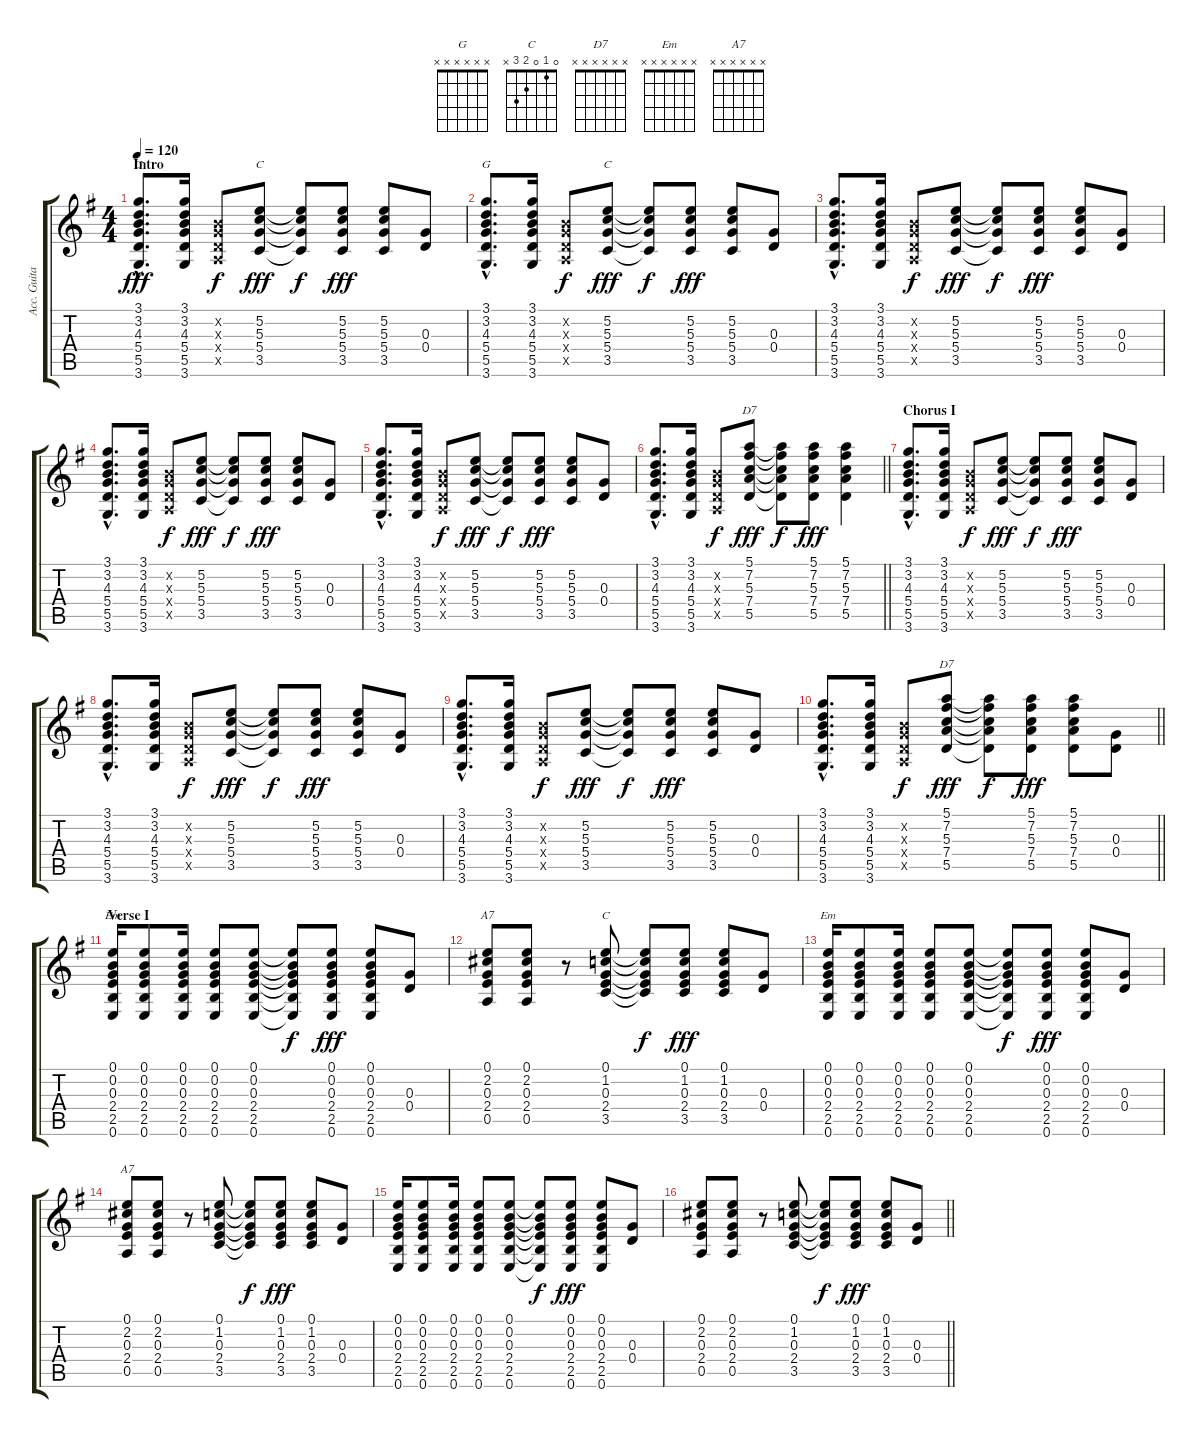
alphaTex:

\track ("Acc. Guitar 2" "Acc. Guita") {instrument acousticguitarnylon}
\staff {score tabs}
\tuning (E4 B3 G3 D3 A2 E2) {hide}
\chord ("G" 3 3 4 5 5 3) {barre 3}
\chord ("C" x 5 5 5 3 x) {barre 5}
\chord ("G" x x x x x x)
\chord ("C" x x x x x x)
\chord ("D7" 5 7 5 7 5 x) {firstfret 5 barre 5}
\chord ("D7" x x x x x x)
\chord ("Em" 0 0 0 2 2 0)
\chord ("A7" 0 2 0 2 0 x)
\chord ("C" 0 1 0 2 3 x)
\chord ("Em" x x x x x x)
\chord ("A7" x x x x x x)
\ts (4 4)
\section ("" "Intro")
\tempo 120
\clef g2
\ks g
(3.1{hac} 3.2{hac} 4.3{hac} 5.4{hac} 5.5{hac} 3.6{hac}).8{d ch "G" dy fff instrument acousticguitarnylon} (3.1 3.2 4.3 5.4 5.5 3.6).16 (0.2{x} 0.3{x} 0.4{x} 0.5{x}).8{dy f} (5.2 5.3 5.4 3.5).8{ch "C" dy fff} (5.2{t} 5.3{t} 5.4{t} 3.5{t}).8{dy f} (5.2 5.3 5.4 3.5).8{dy fff} (5.2 5.3 5.4 3.5).8 (0.3 0.4).8 |
(3.1{hac} 3.2{hac} 4.3{hac} 5.4{hac} 5.5{hac} 3.6{hac}).8{d ch "G"} (3.1 3.2 4.3 5.4 5.5 3.6).16 (0.2{x} 0.3{x} 0.4{x} 0.5{x}).8{dy f} (5.2 5.3 5.4 3.5).8{ch "C" dy fff} (5.2{t} 5.3{t} 5.4{t} 3.5{t}).8{dy f} (5.2 5.3 5.4 3.5).8{dy fff} (5.2 5.3 5.4 3.5).8 (0.3 0.4).8 |
(3.1{hac} 3.2{hac} 4.3{hac} 5.4{hac} 5.5{hac} 3.6{hac}).8{d} (3.1 3.2 4.3 5.4 5.5 3.6).16 (0.2{x} 0.3{x} 0.4{x} 0.5{x}).8{dy f} (5.2 5.3 5.4 3.5).8{dy fff} (5.2{t} 5.3{t} 5.4{t} 3.5{t}).8{dy f} (5.2 5.3 5.4 3.5).8{dy fff} (5.2 5.3 5.4 3.5).8 (0.3 0.4).8 |
(3.1{hac} 3.2{hac} 4.3{hac} 5.4{hac} 5.5{hac} 3.6{hac}).8{d} (3.1 3.2 4.3 5.4 5.5 3.6).16 (0.2{x} 0.3{x} 0.4{x} 0.5{x}).8{dy f} (5.2 5.3 5.4 3.5).8{dy fff} (5.2{t} 5.3{t} 5.4{t} 3.5{t}).8{dy f} (5.2 5.3 5.4 3.5).8{dy fff} (5.2 5.3 5.4 3.5).8 (0.3 0.4).8 |
(3.1{hac} 3.2{hac} 4.3{hac} 5.4{hac} 5.5{hac} 3.6{hac}).8{d} (3.1 3.2 4.3 5.4 5.5 3.6).16 (0.2{x} 0.3{x} 0.4{x} 0.5{x}).8{dy f} (5.2 5.3 5.4 3.5).8{dy fff} (5.2{t} 5.3{t} 5.4{t} 3.5{t}).8{dy f} (5.2 5.3 5.4 3.5).8{dy fff} (5.2 5.3 5.4 3.5).8 (0.3 0.4).8 |
\barLineRight lightlight
(3.1{hac} 3.2{hac} 4.3{hac} 5.4{hac} 5.5{hac} 3.6{hac}).8{d} (3.1 3.2 4.3 5.4 5.5 3.6).16 (0.2{x} 0.3{x} 0.4{x} 0.5{x}).8{dy f} (5.1 7.2 5.3 7.4 5.5).8{ch "D7" dy fff} (5.1{t} 7.2{t} 5.3{t} 7.4{t} 5.5{t}).8{dy f} (5.1 7.2 5.3 7.4 5.5).8{dy fff} (5.1 7.2 5.3 7.4 5.5).4 |
\section ("" "Chorus I")
(3.1{hac} 3.2{hac} 4.3{hac} 5.4{hac} 5.5{hac} 3.6{hac}).8{d} (3.1 3.2 4.3 5.4 5.5 3.6).16 (0.2{x} 0.3{x} 0.4{x} 0.5{x}).8{dy f} (5.2 5.3 5.4 3.5).8{dy fff} (5.2{t} 5.3{t} 5.4{t} 3.5{t}).8{dy f} (5.2 5.3 5.4 3.5).8{dy fff} (5.2 5.3 5.4 3.5).8 (0.3 0.4).8 |
(3.1{hac} 3.2{hac} 4.3{hac} 5.4{hac} 5.5{hac} 3.6{hac}).8{d} (3.1 3.2 4.3 5.4 5.5 3.6).16 (0.2{x} 0.3{x} 0.4{x} 0.5{x}).8{dy f} (5.2 5.3 5.4 3.5).8{dy fff} (5.2{t} 5.3{t} 5.4{t} 3.5{t}).8{dy f} (5.2 5.3 5.4 3.5).8{dy fff} (5.2 5.3 5.4 3.5).8 (0.3 0.4).8 |
(3.1{hac} 3.2{hac} 4.3{hac} 5.4{hac} 5.5{hac} 3.6{hac}).8{d} (3.1 3.2 4.3 5.4 5.5 3.6).16 (0.2{x} 0.3{x} 0.4{x} 0.5{x}).8{dy f} (5.2 5.3 5.4 3.5).8{dy fff} (5.2{t} 5.3{t} 5.4{t} 3.5{t}).8{dy f} (5.2 5.3 5.4 3.5).8{dy fff} (5.2 5.3 5.4 3.5).8 (0.3 0.4).8 |
\barLineRight lightlight
(3.1{hac} 3.2{hac} 4.3{hac} 5.4{hac} 5.5{hac} 3.6{hac}).8{d} (3.1 3.2 4.3 5.4 5.5 3.6).16 (0.2{x} 0.3{x} 0.4{x} 0.5{x}).8{dy f} (5.1 7.2 5.3 7.4 5.5).8{ch "D7" dy fff} (5.1{t} 7.2{t} 5.3{t} 7.4{t} 5.5{t}).8{dy f} (5.1 7.2 5.3 7.4 5.5).8{dy fff} (5.1 7.2 5.3 7.4 5.5).8 (0.3 0.4).8 |
\section ("" "Verse I")
(0.1 0.2 0.3 2.4 2.5 0.6).16{ch "Em"} (0.1 0.2 0.3 2.4 2.5 0.6).8 (0.1 0.2 0.3 2.4 2.5 0.6).16 (0.1 0.2 0.3 2.4 2.5 0.6).8 (0.1 0.2 0.3 2.4 2.5 0.6).8 (0.1{t} 0.2{t} 0.3{t} 2.4{t} 2.5{t} 0.6{t}).8{dy f} (0.1 0.2 0.3 2.4 2.5 0.6).8{dy fff} (0.1 0.2 0.3 2.4 2.5 0.6).8 (0.3 0.4).8 |
(0.1 2.2 0.3 2.4 0.5).8{ch "A7"} (0.1 2.2 0.3 2.4 0.5).8 r.8 (0.1 1.2 0.3 2.4 3.5).8{ch "C"} (0.1{t} 1.2{t} 0.3{t} 2.4{t} 3.5{t}).8{dy f} (0.1 1.2 0.3 2.4 3.5).8{dy fff} (0.1 1.2 0.3 2.4 3.5).8 (0.3 0.4).8 |
(0.1 0.2 0.3 2.4 2.5 0.6).16{ch "Em"} (0.1 0.2 0.3 2.4 2.5 0.6).8 (0.1 0.2 0.3 2.4 2.5 0.6).16 (0.1 0.2 0.3 2.4 2.5 0.6).8 (0.1 0.2 0.3 2.4 2.5 0.6).8 (0.1{t} 0.2{t} 0.3{t} 2.4{t} 2.5{t} 0.6{t}).8{dy f} (0.1 0.2 0.3 2.4 2.5 0.6).8{dy fff} (0.1 0.2 0.3 2.4 2.5 0.6).8 (0.3 0.4).8 |
(0.1 2.2 0.3 2.4 0.5).8{ch "A7"} (0.1 2.2 0.3 2.4 0.5).8 r.8 (0.1 1.2 0.3 2.4 3.5).8 (0.1{t} 1.2{t} 0.3{t} 2.4{t} 3.5{t}).8{dy f} (0.1 1.2 0.3 2.4 3.5).8{dy fff} (0.1 1.2 0.3 2.4 3.5).8 (0.3 0.4).8 |
(0.1 0.2 0.3 2.4 2.5 0.6).16 (0.1 0.2 0.3 2.4 2.5 0.6).8 (0.1 0.2 0.3 2.4 2.5 0.6).16 (0.1 0.2 0.3 2.4 2.5 0.6).8 (0.1 0.2 0.3 2.4 2.5 0.6).8 (0.1{t} 0.2{t} 0.3{t} 2.4{t} 2.5{t} 0.6{t}).8{dy f} (0.1 0.2 0.3 2.4 2.5 0.6).8{dy fff} (0.1 0.2 0.3 2.4 2.5 0.6).8 (0.3 0.4).8 |
\barLineRight lightlight
(0.1 2.2 0.3 2.4 0.5).8 (0.1 2.2 0.3 2.4 0.5).8 r.8 (0.1 1.2 0.3 2.4 3.5).8 (0.1{t} 1.2{t} 0.3{t} 2.4{t} 3.5{t}).8{dy f} (0.1 1.2 0.3 2.4 3.5).8{dy fff} (0.1 1.2 0.3 2.4 3.5).8 (0.3 0.4).8
